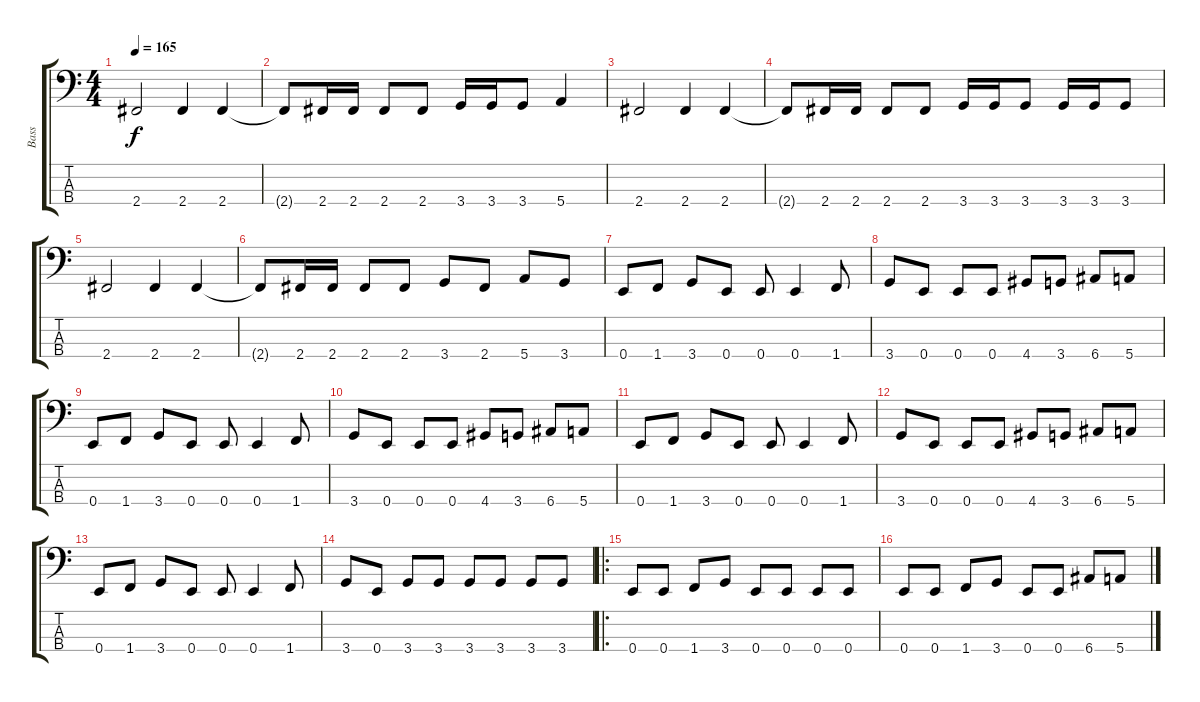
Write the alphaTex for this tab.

\track ("Bass" "Bass") {instrument slapbass1}
\staff {score tabs}
\tuning (G2 D2 A1 E1) {hide}
\ts (4 4)
\tempo 165
\clef f4
\ks c
2.4.2{dy f} 2.4.4 2.4.4 |
2.4{t}.8 2.4.16 2.4.16 2.4.8 2.4.8 3.4.16 3.4.16 3.4.8 5.4.4 |
2.4.2 2.4.4 2.4.4 |
2.4{t}.8 2.4.16 2.4.16 2.4.8 2.4.8 3.4.16 3.4.16 3.4.8 3.4.16 3.4.16 3.4.8 |
2.4.2 2.4.4 2.4.4 |
2.4{t}.8 2.4.16 2.4.16 2.4.8 2.4.8 3.4.8 2.4.8 5.4.8 3.4.8 |
0.4.8 1.4.8 3.4.8 0.4.8 0.4.8 0.4.4 1.4.8 |
3.4.8 0.4.8 0.4.8 0.4.8 4.4.8 3.4.8 6.4.8 5.4.8 |
0.4.8 1.4.8 3.4.8 0.4.8 0.4.8 0.4.4 1.4.8 |
3.4.8 0.4.8 0.4.8 0.4.8 4.4.8 3.4.8 6.4.8 5.4.8 |
0.4.8 1.4.8 3.4.8 0.4.8 0.4.8 0.4.4 1.4.8 |
3.4.8 0.4.8 0.4.8 0.4.8 4.4.8 3.4.8 6.4.8 5.4.8 |
0.4.8 1.4.8 3.4.8 0.4.8 0.4.8 0.4.4 1.4.8 |
3.4.8 0.4.8 3.4.8 3.4.8 3.4.8 3.4.8 3.4.8 3.4.8 |
\ro
0.4.8 0.4.8 1.4.8 3.4.8 0.4.8 0.4.8 0.4.8 0.4.8 |
0.4.8 0.4.8 1.4.8 3.4.8 0.4.8 0.4.8 6.4.8 5.4.8
